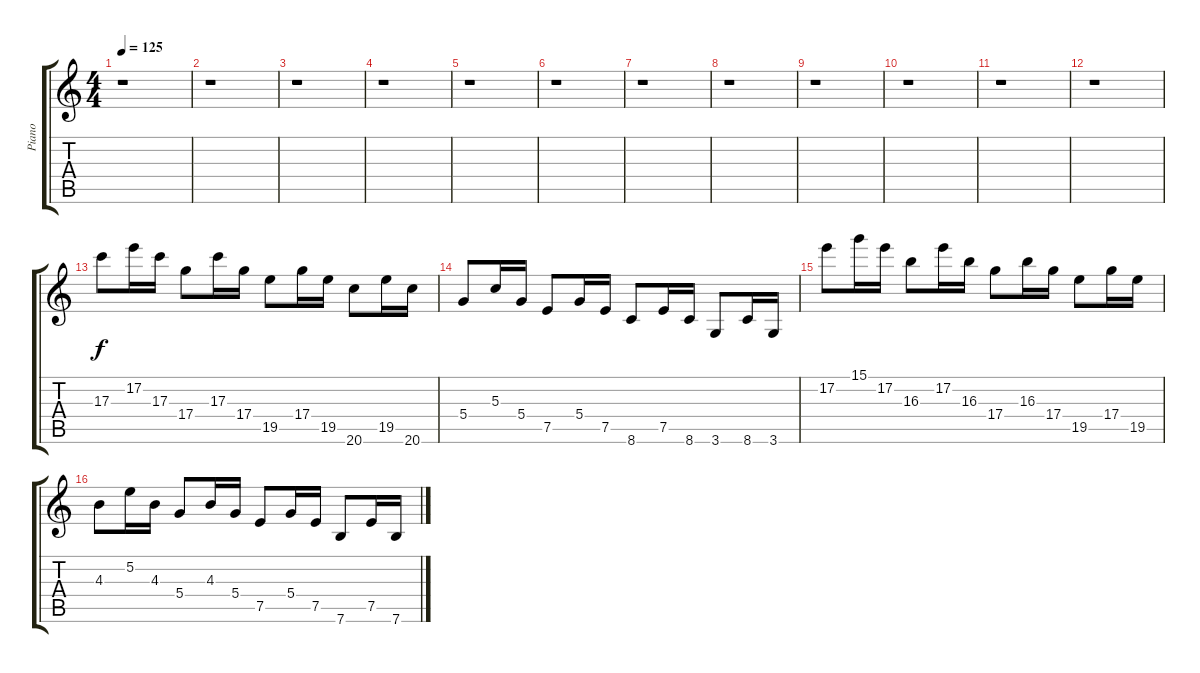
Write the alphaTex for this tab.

\track ("Piano" "Piano") {instrument acousticgrandpiano}
\staff {score tabs}
\tuning (E5 B4 G4 D4 A3 E3) {hide}
\ts (4 4)
\tempo 125
\clef g2
\ks c
r.1{dy f} |
r.1 |
r.1 |
r.1 |
r.1 |
r.1 |
r.1 |
r.1 |
r.1 |
r.1 |
r.1 |
r.1 |
17.3.8 17.2.16 17.3.16 17.4.8 17.3.16 17.4.16 19.5.8 17.4.16 19.5.16 20.6.8 19.5.16 20.6.16 |
5.4.8 5.3.16 5.4.16 7.5.8 5.4.16 7.5.16 8.6.8 7.5.16 8.6.16 3.6.8 8.6.16 3.6.16 |
17.2.8 15.1.16 17.2.16 16.3.8 17.2.16 16.3.16 17.4.8 16.3.16 17.4.16 19.5.8 17.4.16 19.5.16 |
4.3.8 5.2.16 4.3.16 5.4.8 4.3.16 5.4.16 7.5.8 5.4.16 7.5.16 7.6.8 7.5.16 7.6.16
